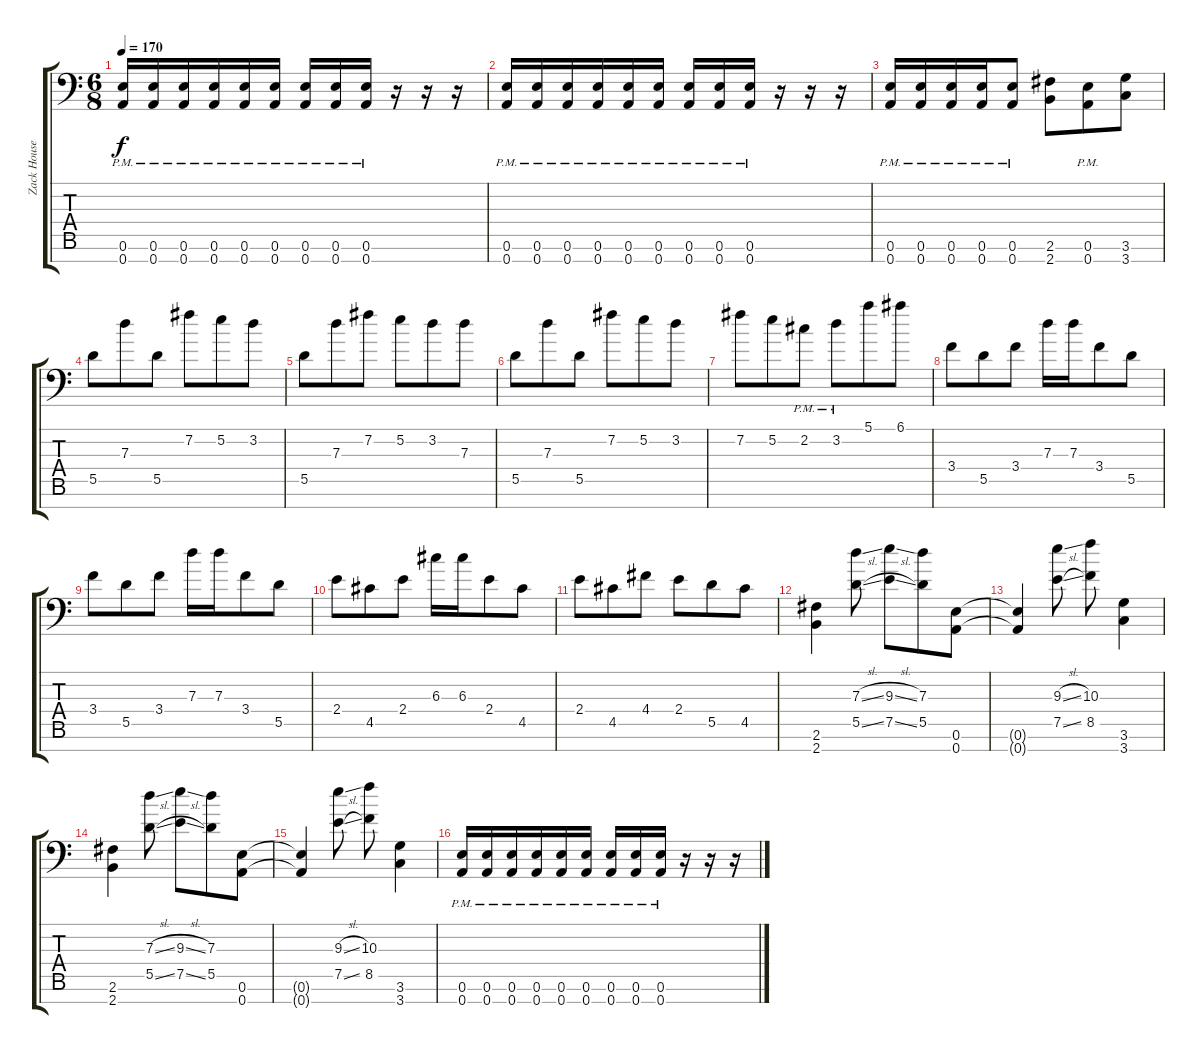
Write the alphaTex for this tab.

\track ("Zack Householder" "Zack House") {instrument distortionguitar}
\staff {score tabs}
\tuning (E4 B3 G3 D3 A2 E2 A1) {hide}
\ts (6 8)
\tempo 170
\clef f4
\ks c
(0.6{pm} 0.7{pm}).16{dy f} (0.6{pm} 0.7{pm}).16 (0.6{pm} 0.7{pm}).16 (0.6{pm} 0.7{pm}).16 (0.6{pm} 0.7{pm}).16 (0.6{pm} 0.7{pm}).16 (0.6{pm} 0.7{pm}).16 (0.6{pm} 0.7{pm}).16 (0.6{pm} 0.7{pm}).16 r.16 r.16 r.16 |
(0.6{pm} 0.7{pm}).16 (0.6{pm} 0.7{pm}).16 (0.6{pm} 0.7{pm}).16 (0.6{pm} 0.7{pm}).16 (0.6{pm} 0.7{pm}).16 (0.6{pm} 0.7{pm}).16 (0.6{pm} 0.7{pm}).16 (0.6{pm} 0.7{pm}).16 (0.6{pm} 0.7{pm}).16 r.16 r.16 r.16 |
(0.6{pm} 0.7{pm}).16 (0.6{pm} 0.7{pm}).16 (0.6{pm} 0.7{pm}).16 (0.6{pm} 0.7{pm}).16 (0.6{pm} 0.7{pm}).8 (2.6 2.7).8 (0.6{pm} 0.7{pm}).8 (3.6 3.7).8 |
5.5.8 7.3.8 5.5.8 7.2.8 5.2.8 3.2.8 |
5.5.8 7.3.8 7.2.8 5.2.8 3.2.8 7.3.8 |
5.5.8 7.3.8 5.5.8 7.2.8 5.2.8 3.2.8 |
7.2.8 5.2.8 2.2{pm}.8 3.2{pm}.8 5.1.8 6.1.8 |
3.4.8 5.5.8 3.4.8 7.3.16 7.3.16 3.4.8 5.5.8 |
3.4.8 5.5.8 3.4.8 7.3.16 7.3.16 3.4.8 5.5.8 |
2.4.8 4.5.8 2.4.8 6.3.16 6.3.16 2.4.8 4.5.8 |
2.4.8 4.5.8 4.4.8 2.4.8 5.5.8 4.5.8 |
(2.6 2.7).4 (7.3{sl} 5.5{sl}).8 (9.3{sl} 7.5{sl}).8 (7.3 5.5).8 (0.6 0.7).8 |
(0.6{t} 0.7{t}).4 (9.3{sl} 7.5{sl}).8 (10.3 8.5).8 (3.6 3.7).4 |
(2.6 2.7).4 (7.3{sl} 5.5{sl}).8 (9.3{sl} 7.5{sl}).8 (7.3 5.5).8 (0.6 0.7).8 |
(0.6{t} 0.7{t}).4 (9.3{sl} 7.5{sl}).8 (10.3 8.5).8 (3.6 3.7).4 |
(0.6{pm} 0.7{pm}).16 (0.6{pm} 0.7{pm}).16 (0.6{pm} 0.7{pm}).16 (0.6{pm} 0.7{pm}).16 (0.6{pm} 0.7{pm}).16 (0.6{pm} 0.7{pm}).16 (0.6{pm} 0.7{pm}).16 (0.6{pm} 0.7{pm}).16 (0.6{pm} 0.7{pm}).16 r.16 r.16 r.16
